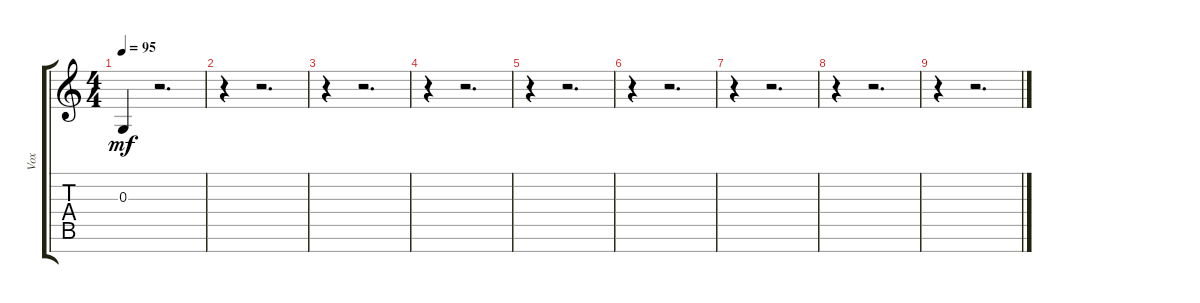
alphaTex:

\track ("Vox" "Vox") {instrument lead6voice}
\staff {score tabs}
\tuning (E4 B3 G3 D3 A2 E2 B1) {hide}
\ts (4 4)
\tempo 95
\clef g2
\ks c
0.3.4{dy mf} r.2{d} |
r.4 r.2{d} |
r.4 r.2{d} |
r.4 r.2{d} |
r.4 r.2{d} |
r.4 r.2{d} |
r.4 r.2{d} |
r.4 r.2{d} |
r.4 r.2{d}
